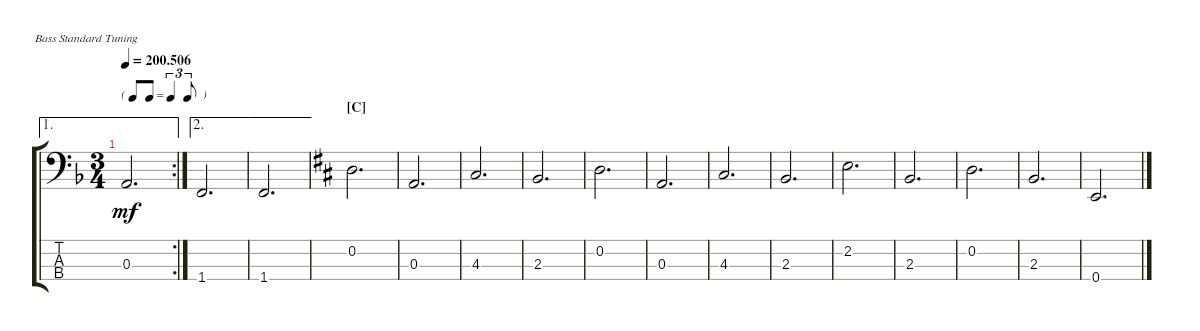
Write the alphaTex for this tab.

\defaultSystemsLayout 4
\singleTrackTrackNamePolicy hidden
\firstSystemTrackNameMode fullname
\otherSystemsTrackNameMode fullname
\firstSystemTrackNameOrientation horizontal
\otherSystemsTrackNameOrientation horizontal
\defaultBarNumberDisplay FirstOfSystem
\track ("Basse" "A-Bass") {instrument acousticbass}
\staff {score tabs}
\tuning (G2 D2 A1 E1)
\ae 1
\rc 2
\ts (3 4)
\tf triplet8th
\tempo
200.506
\accidentals auto
\clef f4
\ottava regular
\simile none
\ks f
0.3.2{d dy mf} |
\ae 2
1.4.2{d} |
\ae 2
1.4.2{d} |
\section ("C" "")
\ks d
0.2.2{d} |
0.3.2{d} |
4.3.2{d} |
2.3.2{d} |
0.2.2{d} |
0.3.2{d} |
4.3.2{d} |
2.3.2{d} |
2.2.2{d} |
2.3.2{d} |
0.2.2{d} |
2.3.2{d} |
0.4.2{d}
